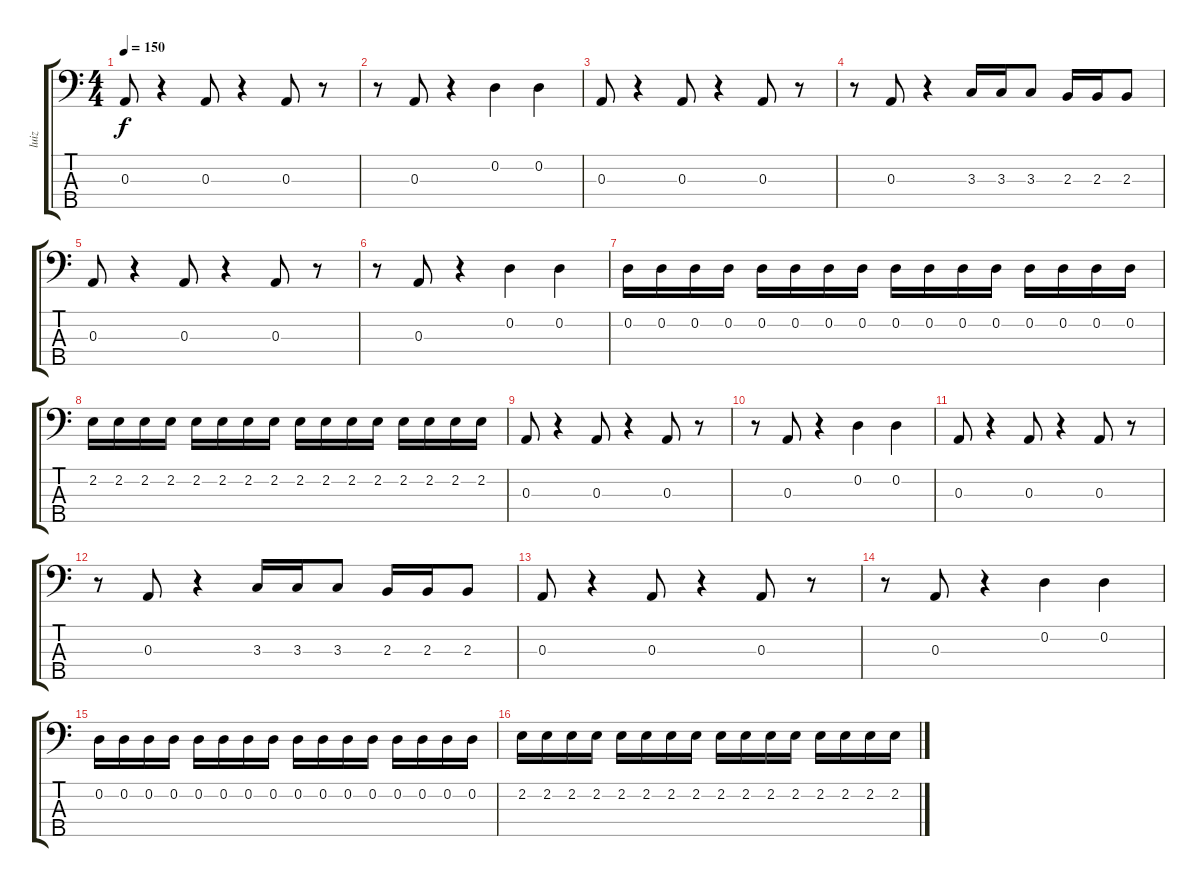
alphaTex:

\track ("luiz" "luiz") {instrument fretlessbass}
\staff {score tabs}
\tuning (G2 D2 A1 E1 B0) {hide}
\ts (4 4)
\tempo 150
\clef f4
\ks c
0.3.8{dy f instrument fretlessbass} r.4 0.3.8 r.4 0.3.8 r.8 |
r.8 0.3.8 r.4 0.2.4 0.2.4 |
0.3.8 r.4 0.3.8 r.4 0.3.8 r.8 |
r.8 0.3.8 r.4 3.3.16 3.3.16 3.3.8 2.3.16 2.3.16 2.3.8 |
0.3.8 r.4 0.3.8 r.4 0.3.8 r.8 |
r.8 0.3.8 r.4 0.2.4 0.2.4 |
0.2.16 0.2.16 0.2.16 0.2.16 0.2.16 0.2.16 0.2.16 0.2.16 0.2.16 0.2.16 0.2.16 0.2.16 0.2.16 0.2.16 0.2.16 0.2.16 |
2.2.16 2.2.16 2.2.16 2.2.16 2.2.16 2.2.16 2.2.16 2.2.16 2.2.16 2.2.16 2.2.16 2.2.16 2.2.16 2.2.16 2.2.16 2.2.16 |
0.3.8 r.4 0.3.8 r.4 0.3.8 r.8 |
r.8 0.3.8 r.4 0.2.4 0.2.4 |
0.3.8 r.4 0.3.8 r.4 0.3.8 r.8 |
r.8 0.3.8 r.4 3.3.16 3.3.16 3.3.8 2.3.16 2.3.16 2.3.8 |
0.3.8 r.4 0.3.8 r.4 0.3.8 r.8 |
r.8 0.3.8 r.4 0.2.4 0.2.4 |
0.2.16 0.2.16 0.2.16 0.2.16 0.2.16 0.2.16 0.2.16 0.2.16 0.2.16 0.2.16 0.2.16 0.2.16 0.2.16 0.2.16 0.2.16 0.2.16 |
2.2.16 2.2.16 2.2.16 2.2.16 2.2.16 2.2.16 2.2.16 2.2.16 2.2.16 2.2.16 2.2.16 2.2.16 2.2.16 2.2.16 2.2.16 2.2.16
